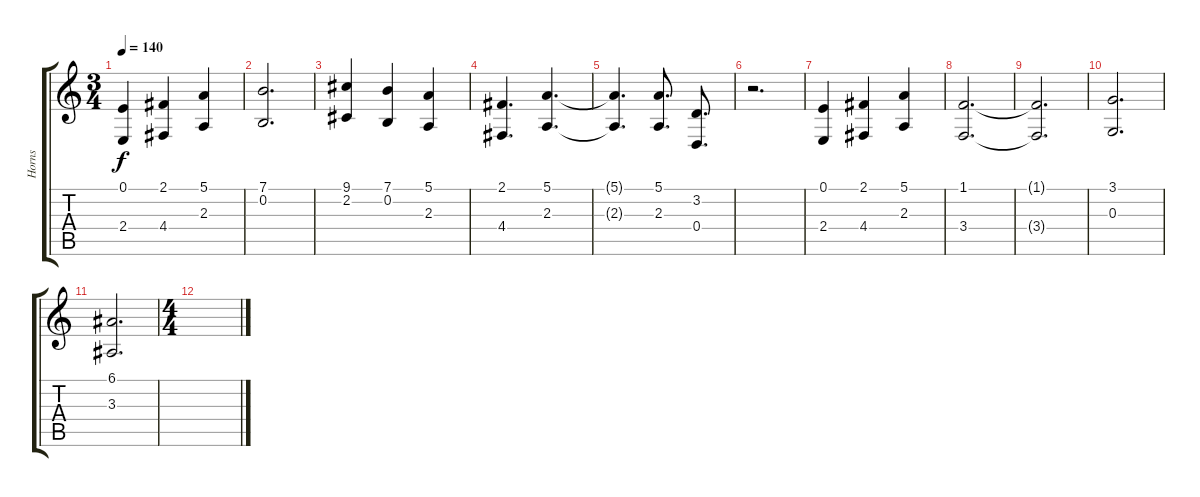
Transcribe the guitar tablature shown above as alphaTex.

\track ("Horns" "Horns") {instrument frenchhorn}
\staff {score tabs}
\tuning (E4 B3 G3 D3 A2 E2) {hide}
\ts (3 4)
\tempo 140
\clef g2
\ks c
(0.1 2.4).4{dy f} (2.1 4.4).4 (5.1 2.3).4 |
(7.1 0.2).2{d} |
(9.1 2.2).4 (7.1 0.2).4 (5.1 2.3).4 |
(2.1 4.4).4{d} (5.1 2.3).4{d} |
(5.1{t} 2.3{t}).4{d} (5.1 2.3).8{d} (3.2 0.4).8{d} |
r.2{d} |
(0.1 2.4).4 (2.1 4.4).4 (5.1 2.3).4 |
(1.1 3.4).2{d} |
(1.1{t} 3.4{t}).2{d} |
(3.1 0.3).2{d} |
(6.1 3.3).2{d} |
\ts (4 4)
